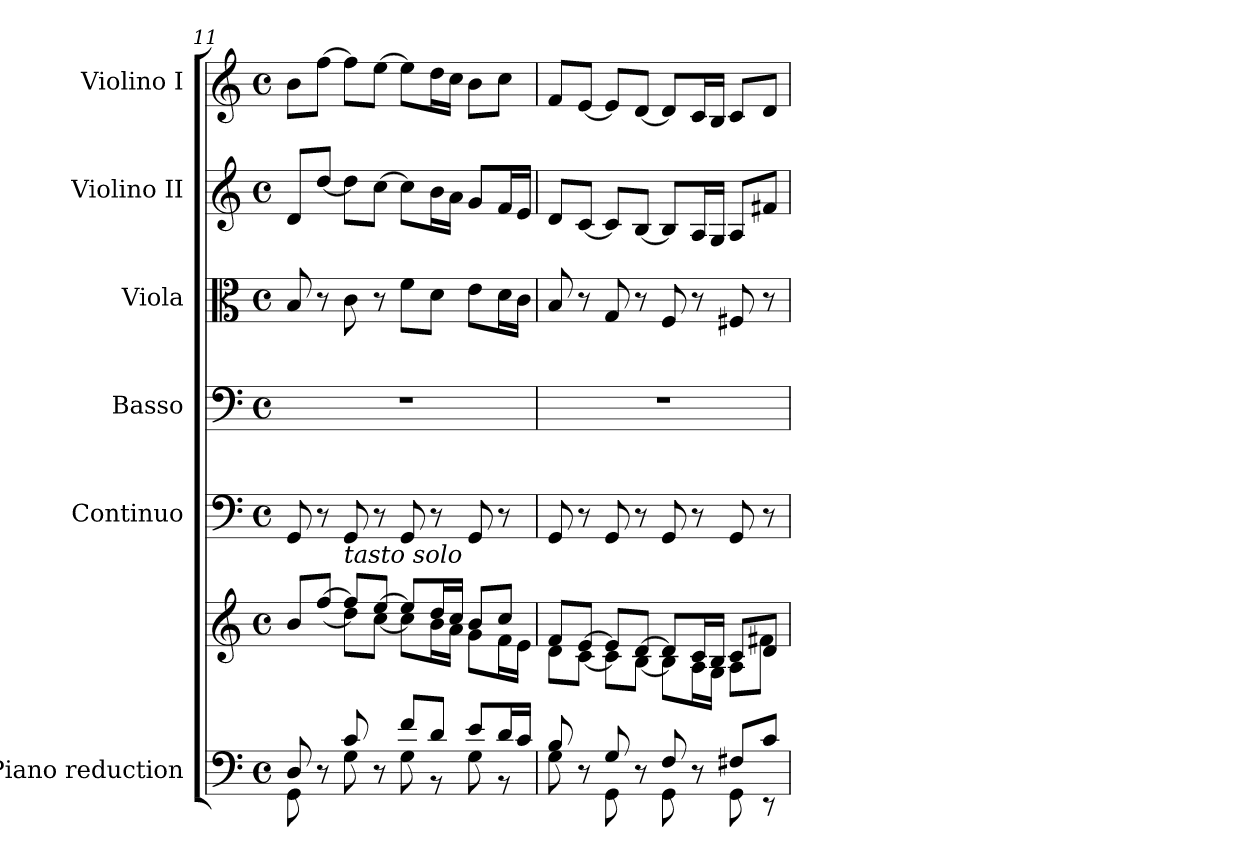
**kern	**kern	**kern	**kern	**kern	**kern	**kern
*part6	*part6	*part5	*part4	*part3	*part2	*part1
*staff7	*staff6	*staff5	*staff4	*staff3	*staff2	*staff1
*I"Piano reduction	*	*I"Continuo	*I"Basso	*I"Viola	*I"Violino II	*I"Violino I
*I'Pno	*	*	*	*I'Vla	*I'Vln	*I'Vln
*clefF4	*clefG2	*clefF4	*clefF4	*clefC3	*clefG2	*clefG2
*k[]	*k[]	*k[]	*k[]	*k[]	*k[]	*k[]
*M4/4	*M4/4	*M4/4	*M4/4	*M4/4	*M4/4	*M4/4
*met(c)	*met(c)	*met(c)	*met(c)	*met(c)	*met(c)	*met(c)
=11	=11	=11	=11	=11	=11	=11
*^	*^	*	*	*	*	*
*	*^	*	*	*	*	*	*	*
8D/L	8ryy	8GG\	8b/L	8ryy	8GG/	1r	8B/	8d/L	8b\L
2..ryy	8r	8ryy	[8ff/J	[8dd\J	8r	.	8r	[8dd/J	[8ff\J
!	!	!	!	!	!LO:TX:b:i:t=tasto solo	!	!	!	!
.	8c/	8G\	8ff/L]	8dd\L]	8GG/	.	8c\	8dd\L]	8ff\L]
.	8r	8ryy	[8ee/J	[8cc\J	8r	.	8r	[8cc\J	[8ee\J
.	8f/L	8G\	8ee/L]	8cc\L]	8GG/	.	8f\L	8cc\L]	8ee\L]
.	8d/J	8r	16dd/L	16b\L	8r	.	8d\J	16b\L	16dd\L
.	.	.	16cc/JJ	16a\JJ	.	.	.	16a\JJ	16cc\JJ
.	8e/L	8G\	8b/L	8g\L	8GG/	.	8e\L	8g/L	8b\L
.	16d/L	8r	8cc/J	16f\L	8r	.	16d\L	16f/L	8cc\J
.	16c/JJ	.	.	16e\JJ	.	.	16c\JJ	16e/JJ	.
*	*v	*v	*	*	*	*	*	*	*
!!LO:LB:g=z
=12	=12	=12	=12	=12	=12	=12	=12	=12
8B/	8G\	8f/L	8d\L	8GG/	1r	8B/	8d/L	8f/L
8r	8ryy	[8e/J	[8c\J	8r	.	8r	[8c/J	[8e/J
8G/	8GG\	8e/L]	8c\L]	8GG/	.	8G/	8c/L]	8e/L]
8r	8ryy	[8d/J	[8B\J	8r	.	8r	[8B/J	[8d/J
8F/	8GG\	8d/L]	8B\L]	8GG/	.	8F/	8B/L]	8d/L]
8r	8ryy	16c/L	16A\L	8r	.	8r	16A/L	16c/L
.	.	16B/JJ	16G\JJ	.	.	.	16G/JJ	16B/JJ
8F#X/L	8GG\	8c/L	8A\L	8GG/	.	8F#X/	8A/L	8c/L
8c/J	8r	8d/J	8f#X\J	8r	.	8r	8f#X/J	8d/J
*v	*v	*	*	*	*	*	*	*
*	*v	*v	*	*	*	*	*
=	=	=	=	=	=	=
*-	*-	*-	*-	*-	*-	*-
